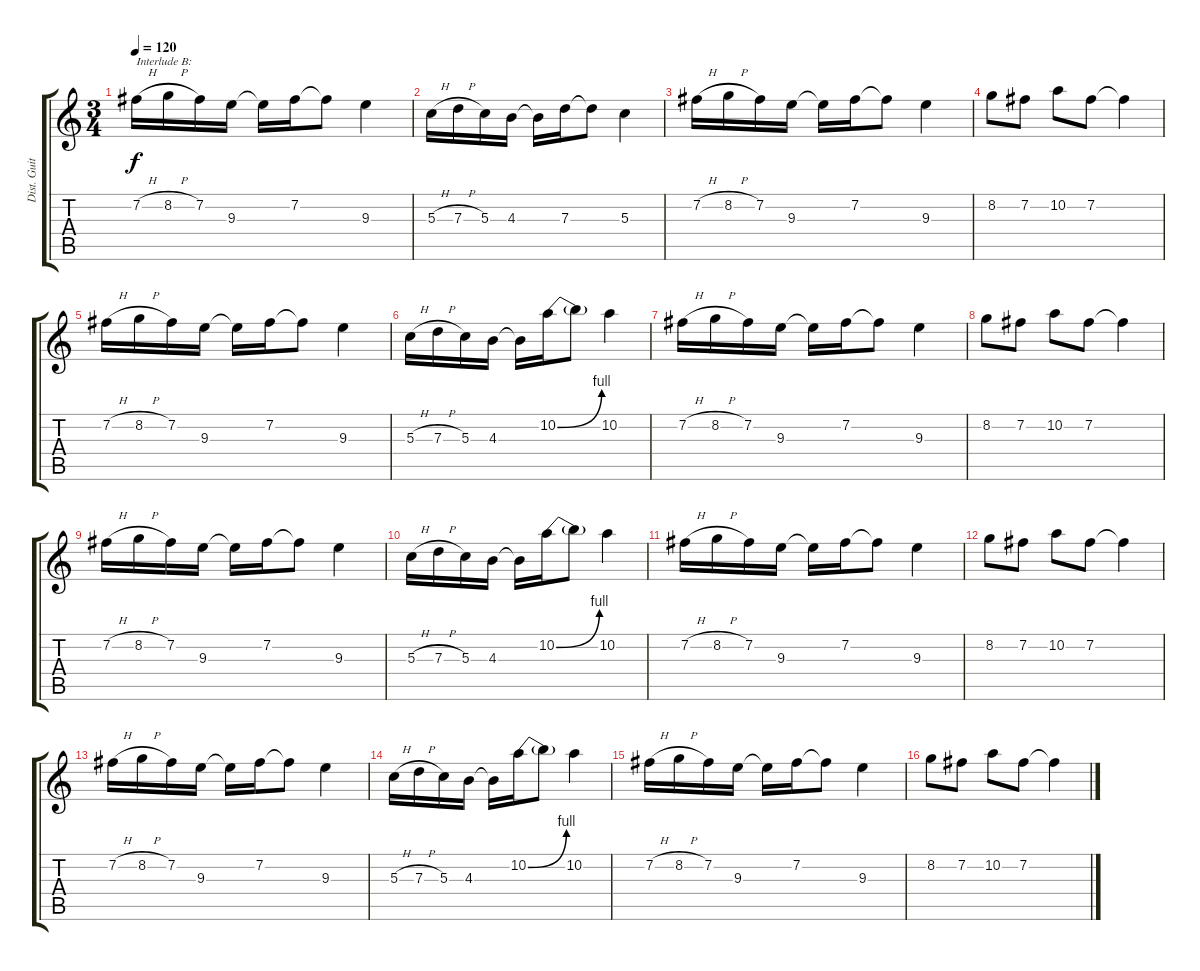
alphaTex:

\track ("Dist. Guitar 1" "Dist. Guit") {instrument distortionguitar}
\staff {score tabs}
\tuning (E4 B3 G3 D3 A2 E2) {hide}
\ts (3 4)
\tempo 120
\clef g2
\ks c
7.2{h}.16{txt "Interlude B:" dy f volume 16 instrument distortionguitar} 8.2{h}.16 7.2.16 9.3.16 9.3{t}.16 7.2.16 7.2{t}.8 9.3.4 |
5.3{h}.16 7.3{h}.16 5.3.16 4.3.16 4.3{t}.16 7.3.16 7.3{t}.8 5.3.4 |
7.2{h}.16 8.2{h}.16 7.2.16 9.3.16 9.3{t}.16 7.2.16 7.2{t}.8 9.3.4 |
8.2.8 7.2.8 10.2.8 7.2.8 7.2{t}.4 |
7.2{h}.16 8.2{h}.16 7.2.16 9.3.16 9.3{t}.16 7.2.16 7.2{t}.8 9.3.4 |
5.3{h}.16 7.3{h}.16 5.3.16 4.3.16 4.3{t}.16 10.2{be (bend 0 0 60 4)}.16 10.2{t}.8 10.2.4 |
7.2{h}.16 8.2{h}.16 7.2.16 9.3.16 9.3{t}.16 7.2.16 7.2{t}.8 9.3.4 |
8.2.8 7.2.8 10.2.8 7.2.8 7.2{t}.4 |
7.2{h}.16 8.2{h}.16 7.2.16 9.3.16 9.3{t}.16 7.2.16 7.2{t}.8 9.3.4 |
5.3{h}.16 7.3{h}.16 5.3.16 4.3.16 4.3{t}.16 10.2{be (bend 0 0 60 4)}.16 10.2{t}.8 10.2.4 |
7.2{h}.16 8.2{h}.16 7.2.16 9.3.16 9.3{t}.16 7.2.16 7.2{t}.8 9.3.4 |
8.2.8 7.2.8 10.2.8 7.2.8 7.2{t}.4 |
7.2{h}.16 8.2{h}.16 7.2.16 9.3.16 9.3{t}.16 7.2.16 7.2{t}.8 9.3.4 |
5.3{h}.16 7.3{h}.16 5.3.16 4.3.16 4.3{t}.16 10.2{be (bend 0 0 60 4)}.16 10.2{t}.8 10.2.4 |
7.2{h}.16 8.2{h}.16 7.2.16 9.3.16 9.3{t}.16 7.2.16 7.2{t}.8 9.3.4 |
8.2.8 7.2.8 10.2.8 7.2.8 7.2{t}.4
